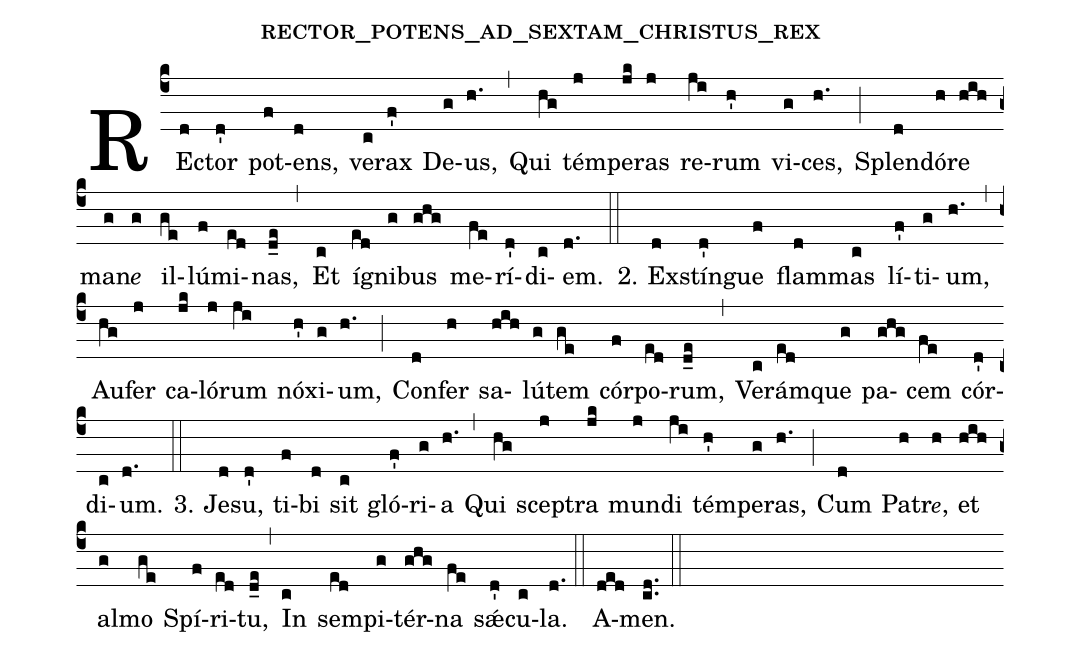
name:rector_potens_ad_sextam_christus_rex;
%%
(c4) RE(d)ctor(d') pot(f)ens,(d) ve(c)rax(f') De(g)us,(h.) (,) Qui(hg) tém(j)pe(jk)ras(j) re(ji)rum(h') vi(g)ces,(h.) (;) Splen(d)dó(h)re(hih) ma(g)n<i>e</i>(g) il(ge)lú(f)mi(ed)nas,(d_e) (,) Et(c) í(ed)gni(g)bus(ghg) me(fe)rí(d')di(c)em.(d.) (::)
2. Ex(d)stín(d')gue(f) flam(d)mas(c) lí(f')ti(g)um,(h.) (,) Au(hg)fer(j) ca(jk)ló(j)rum(ji) nó(h')xi(g)um,(h.) (;) Con(d)fer(h) sa(hih)lú(g)tem(ge) cór(f)po(ed)rum,(d_e) (,) Ve(c)rám(ed)que(g) pa(ghg)cem(fe) cór(d')di(c)um.(d.) (::)
3. Je(d)su,(d') ti(f)bi(d) sit(c) gló(f')ri(g)a(h.) (,) Qui(hg) sce(j)ptra(jk) mun(j)di(ji) tém(h')pe(g)ras,(h.) (;) Cum(d) Pa(h)tr{<e>e</e>},(h) et(hih) al(g)mo(ge) Spí(f)ri(ed)tu,(d_e) (,) In(c) sem(ed)pi(g)tér(ghg)na(fe) sǽ(d')cu(c)la.(d.) (::)
A(ded)men.(cd..) (::)
